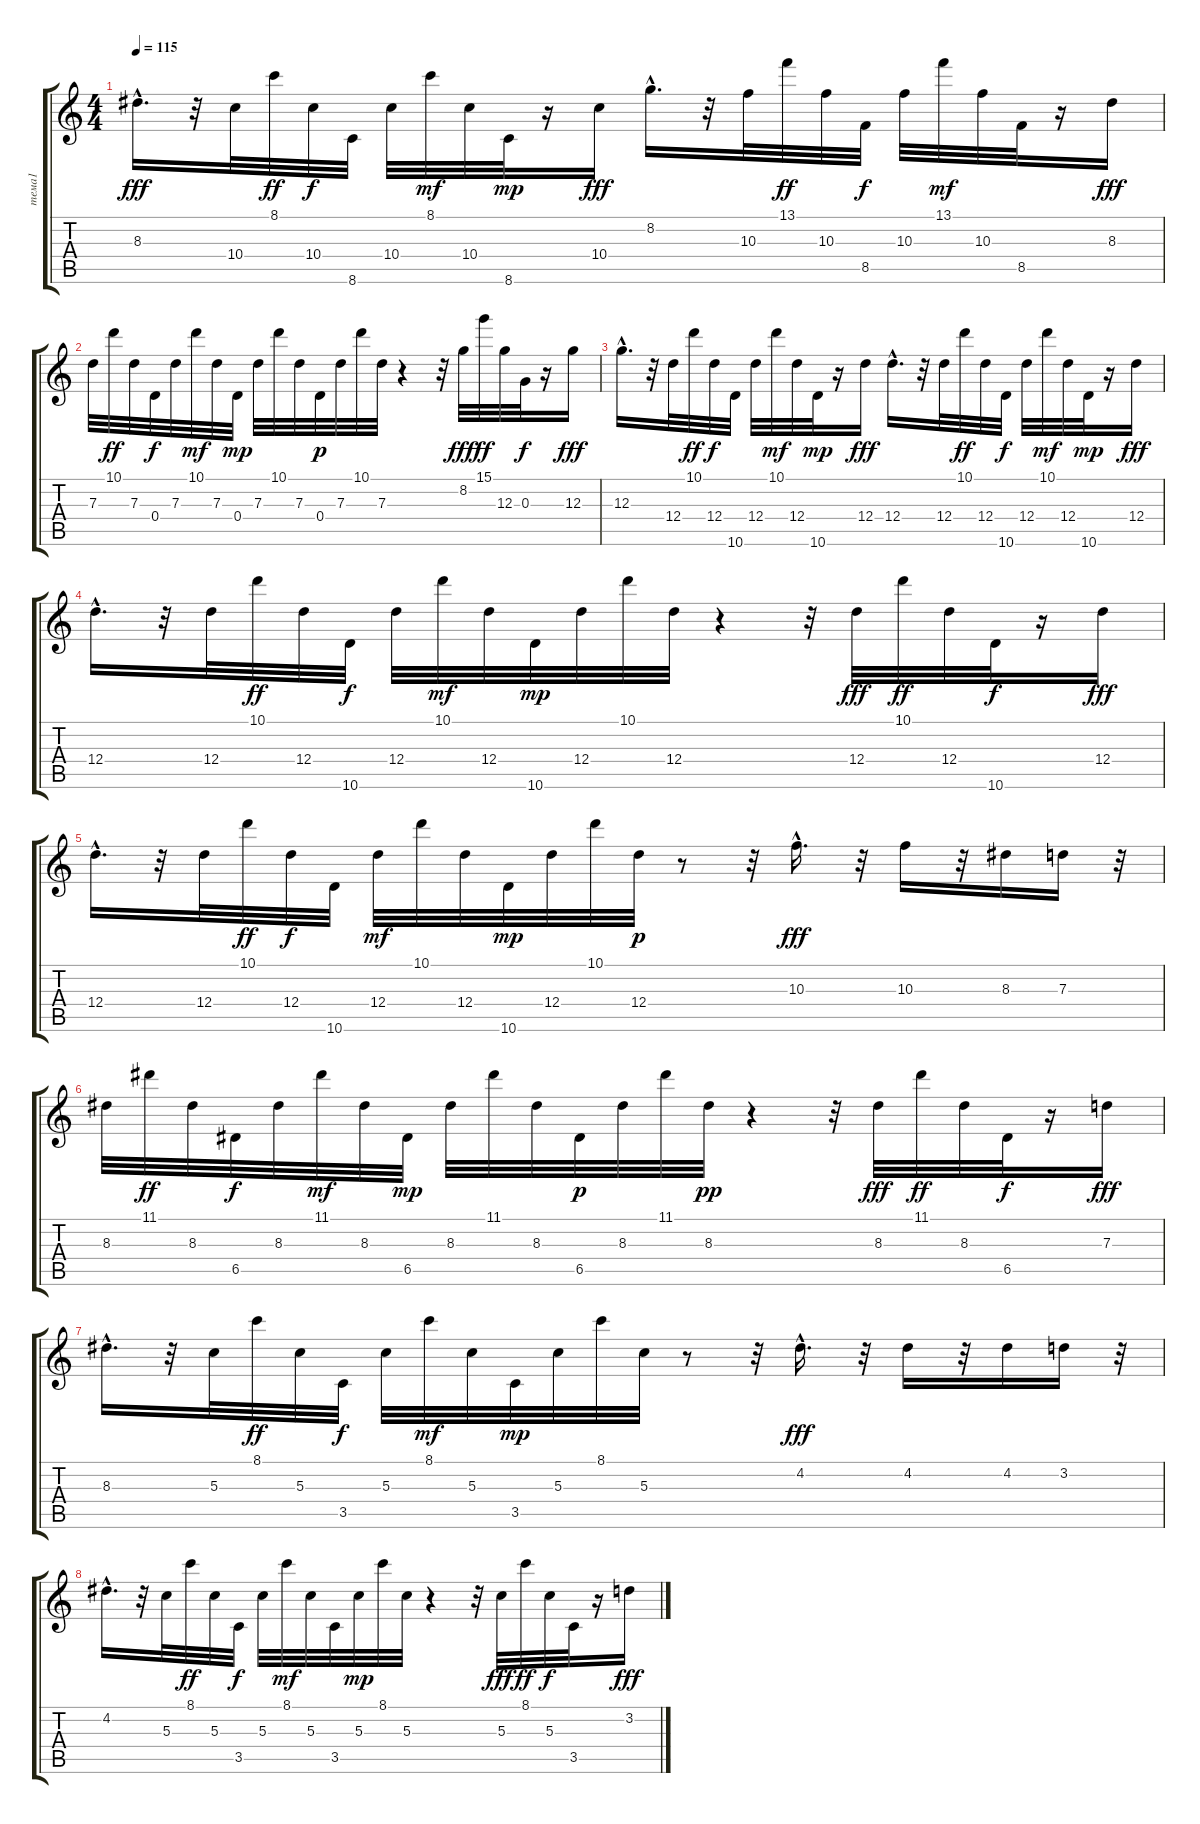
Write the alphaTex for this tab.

\track ("тема1" "тема1") {instrument overdrivenguitar}
\staff {score tabs}
\tuning (E4 B3 G3 D3 A2 E2) {hide}
\ts (4 4)
\tempo 115
\clef g2
\ks c
8.3{hac}.16{d dy fff} r.32 10.4.32 8.1.32{dy ff} 10.4.32{dy f} 8.6.32 10.4.32 8.1.32{dy mf} 10.4.32 8.6.32{dy mp} r.16 10.4.16{dy fff} 8.2{hac}.16{d} r.32 10.3.32 13.1.32{dy ff} 10.3.32 8.5.32{dy f} 10.3.32 13.1.32{dy mf} 10.3.32 8.5.32 r.16 8.3.16{dy fff} |
7.3.32 10.1.32{dy ff} 7.3.32 0.4.32{dy f} 7.3.32 10.1.32{dy mf} 7.3.32 0.4.32{dy mp} 7.3.32 10.1.32 7.3.32 0.4.32{dy p} 7.3.32 10.1.32 7.3.32 r.4 r.32 8.2.32{dy fff} 15.1.32{dy ff} 12.3.32 0.3.32{dy f} r.16 12.3.16{dy fff} |
12.3{hac}.16{d} r.32 12.4.32 10.1.32{dy ff} 12.4.32{dy f} 10.6.32 12.4.32 10.1.32{dy mf} 12.4.32 10.6.32{dy mp} r.16 12.4.16{dy fff} 12.4{hac}.16{d} r.32 12.4.32 10.1.32{dy ff} 12.4.32 10.6.32{dy f} 12.4.32 10.1.32{dy mf} 12.4.32 10.6.32{dy mp} r.16 12.4.16{dy fff} |
12.4{hac}.16{d} r.32 12.4.32 10.1.32{dy ff} 12.4.32 10.6.32{dy f} 12.4.32 10.1.32{dy mf} 12.4.32 10.6.32{dy mp} 12.4.32 10.1.32 12.4.32 r.4 r.32 12.4.32{dy fff} 10.1.32{dy ff} 12.4.32 10.6.32{dy f} r.16 12.4.16{dy fff} |
12.4{hac}.16{d} r.32 12.4.32 10.1.32{dy ff} 12.4.32{dy f} 10.6.32 12.4.32{dy mf} 10.1.32 12.4.32 10.6.32{dy mp} 12.4.32 10.1.32 12.4.32{dy p} r.8 r.32 10.3{hac}.16{d dy fff} r.32 10.3.16 r.32 8.3.16 7.3.16 r.32 |
8.3.32 11.1.32{dy ff} 8.3.32 6.5.32{dy f} 8.3.32 11.1.32{dy mf} 8.3.32 6.5.32{dy mp} 8.3.32 11.1.32 8.3.32 6.5.32{dy p} 8.3.32 11.1.32 8.3.32{dy pp} r.4 r.32 8.3.32{dy fff} 11.1.32{dy ff} 8.3.32 6.5.32{dy f} r.16 7.3.16{dy fff} |
8.3{hac}.16{d} r.32 5.3.32 8.1.32{dy ff} 5.3.32 3.5.32{dy f} 5.3.32 8.1.32{dy mf} 5.3.32 3.5.32{dy mp} 5.3.32 8.1.32 5.3.32 r.8 r.32 4.2{hac}.16{d dy fff} r.32 4.2.16 r.32 4.2.16 3.2.16 r.32 |
4.2{hac}.16{d} r.32 5.3.32 8.1.32{dy ff} 5.3.32 3.5.32{dy f} 5.3.32 8.1.32{dy mf} 5.3.32 3.5.32 5.3.32{dy mp} 8.1.32 5.3.32 r.4 r.32 5.3.32{dy fff} 8.1.32{dy ff} 5.3.32{dy f} 3.5.32 r.16 3.2.16{dy fff}
